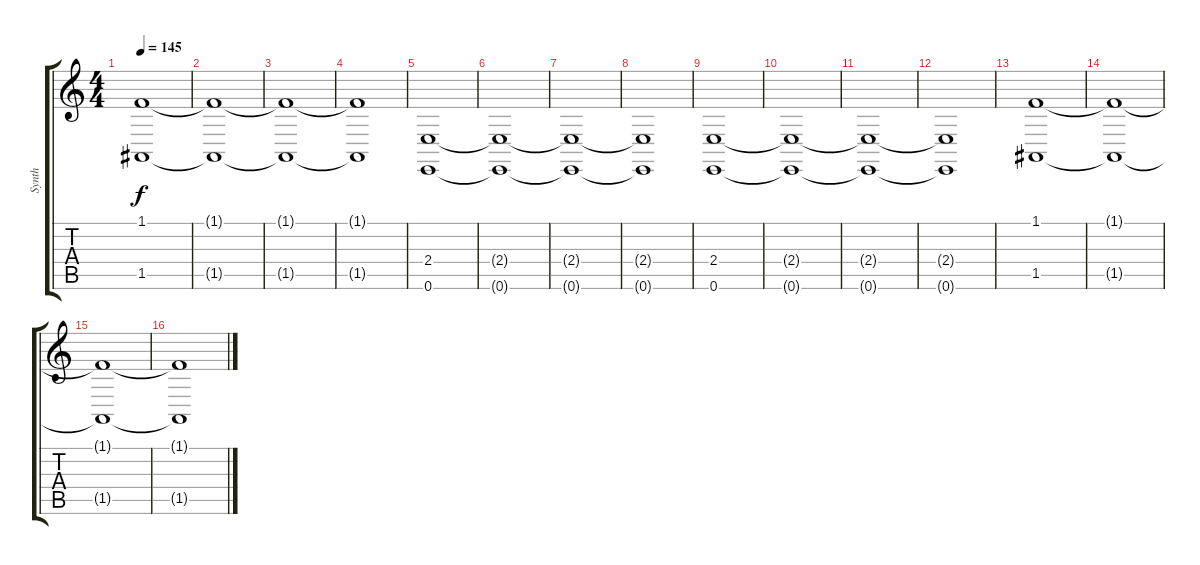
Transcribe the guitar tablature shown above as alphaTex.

\track ("Synth" "Synth") {instrument stringensemble1}
\staff {score tabs}
\tuning (E4 B3 G3 D3 A2 E2) {hide}
\ts (4 4)
\tempo 145
\clef g2
\ks c
(1.1 1.5).1{dy f} |
(1.1{t} 1.5{t}).1 |
(1.1{t} 1.5{t}).1 |
(1.1{t} 1.5{t}).1 |
(2.4 0.6).1 |
(2.4{t} 0.6{t}).1 |
(2.4{t} 0.6{t}).1 |
(2.4{t} 0.6{t}).1 |
(2.4 0.6).1 |
(2.4{t} 0.6{t}).1 |
(2.4{t} 0.6{t}).1 |
(2.4{t} 0.6{t}).1 |
(1.1 1.5).1 |
(1.1{t} 1.5{t}).1 |
(1.1{t} 1.5{t}).1 |
(1.1{t} 1.5{t}).1
